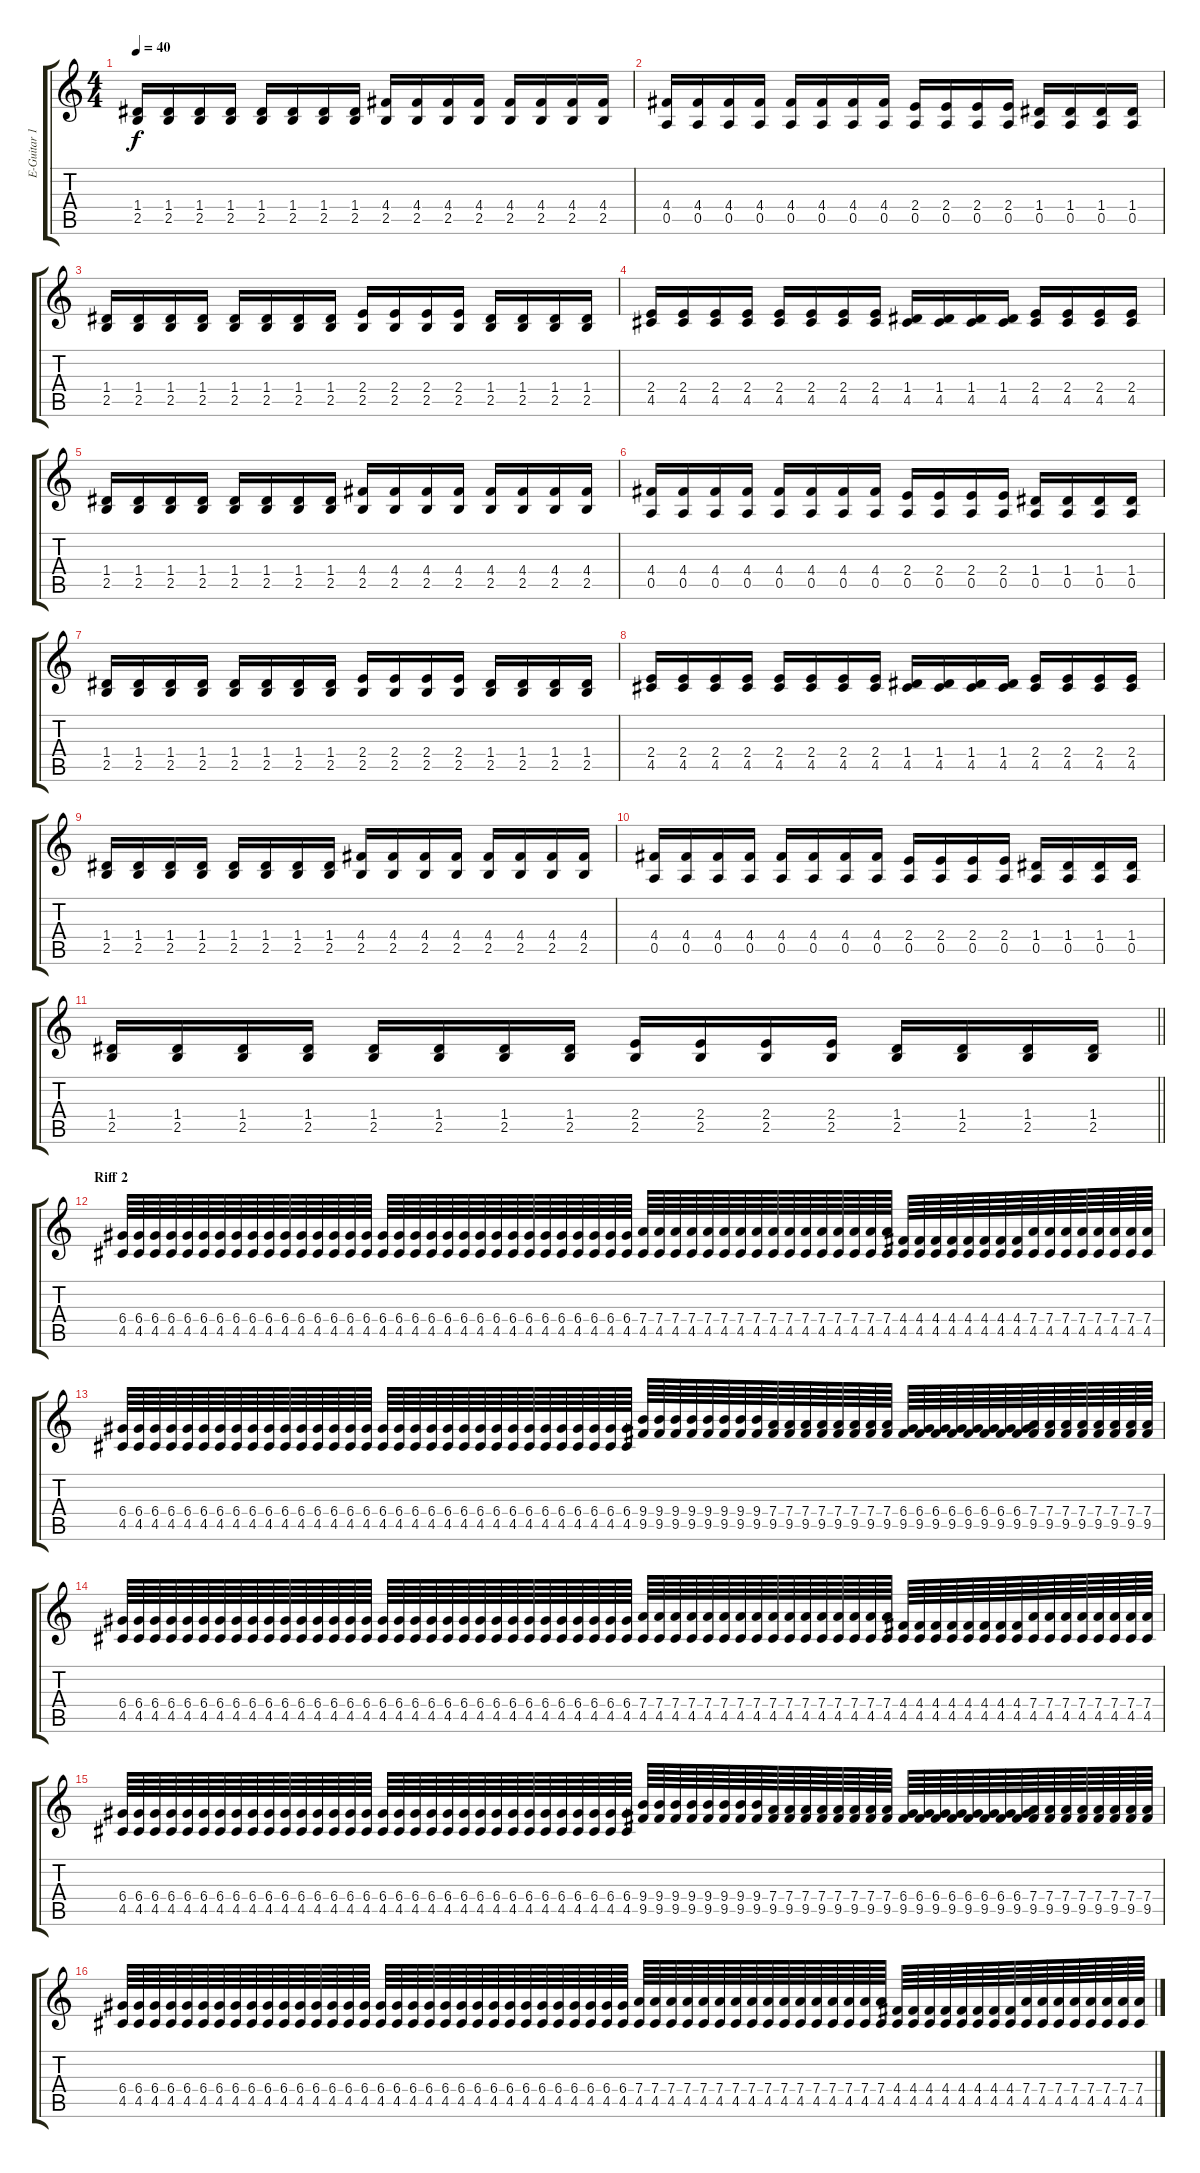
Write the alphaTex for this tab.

\track ("E-Guitar 1" "E-Guitar 1") {instrument distortionguitar}
\staff {score tabs}
\tuning (E4 B3 G3 D3 A2 E2) {hide}
\ts (4 4)
\tempo 40
\clef g2
\ks c
(1.4 2.5).16{dy f} (1.4 2.5).16 (1.4 2.5).16 (1.4 2.5).16 (1.4 2.5).16 (1.4 2.5).16 (1.4 2.5).16 (1.4 2.5).16 (4.4 2.5).16 (4.4 2.5).16 (4.4 2.5).16 (4.4 2.5).16 (4.4 2.5).16 (4.4 2.5).16 (4.4 2.5).16 (4.4 2.5).16 |
(4.4 0.5).16 (4.4 0.5).16 (4.4 0.5).16 (4.4 0.5).16 (4.4 0.5).16 (4.4 0.5).16 (4.4 0.5).16 (4.4 0.5).16 (2.4 0.5).16 (2.4 0.5).16 (2.4 0.5).16 (2.4 0.5).16 (1.4 0.5).16 (1.4 0.5).16 (1.4 0.5).16 (1.4 0.5).16 |
(1.4 2.5).16 (1.4 2.5).16 (1.4 2.5).16 (1.4 2.5).16 (1.4 2.5).16 (1.4 2.5).16 (1.4 2.5).16 (1.4 2.5).16 (2.4 2.5).16 (2.4 2.5).16 (2.4 2.5).16 (2.4 2.5).16 (1.4 2.5).16 (1.4 2.5).16 (1.4 2.5).16 (1.4 2.5).16 |
(2.4 4.5).16 (2.4 4.5).16 (2.4 4.5).16 (2.4 4.5).16 (2.4 4.5).16 (2.4 4.5).16 (2.4 4.5).16 (2.4 4.5).16 (1.4 4.5).16 (1.4 4.5).16 (1.4 4.5).16 (1.4 4.5).16 (2.4 4.5).16 (2.4 4.5).16 (2.4 4.5).16 (2.4 4.5).16 |
(1.4 2.5).16 (1.4 2.5).16 (1.4 2.5).16 (1.4 2.5).16 (1.4 2.5).16 (1.4 2.5).16 (1.4 2.5).16 (1.4 2.5).16 (4.4 2.5).16 (4.4 2.5).16 (4.4 2.5).16 (4.4 2.5).16 (4.4 2.5).16 (4.4 2.5).16 (4.4 2.5).16 (4.4 2.5).16 |
(4.4 0.5).16 (4.4 0.5).16 (4.4 0.5).16 (4.4 0.5).16 (4.4 0.5).16 (4.4 0.5).16 (4.4 0.5).16 (4.4 0.5).16 (2.4 0.5).16 (2.4 0.5).16 (2.4 0.5).16 (2.4 0.5).16 (1.4 0.5).16 (1.4 0.5).16 (1.4 0.5).16 (1.4 0.5).16 |
(1.4 2.5).16 (1.4 2.5).16 (1.4 2.5).16 (1.4 2.5).16 (1.4 2.5).16 (1.4 2.5).16 (1.4 2.5).16 (1.4 2.5).16 (2.4 2.5).16 (2.4 2.5).16 (2.4 2.5).16 (2.4 2.5).16 (1.4 2.5).16 (1.4 2.5).16 (1.4 2.5).16 (1.4 2.5).16 |
(2.4 4.5).16 (2.4 4.5).16 (2.4 4.5).16 (2.4 4.5).16 (2.4 4.5).16 (2.4 4.5).16 (2.4 4.5).16 (2.4 4.5).16 (1.4 4.5).16 (1.4 4.5).16 (1.4 4.5).16 (1.4 4.5).16 (2.4 4.5).16 (2.4 4.5).16 (2.4 4.5).16 (2.4 4.5).16 |
(1.4 2.5).16 (1.4 2.5).16 (1.4 2.5).16 (1.4 2.5).16 (1.4 2.5).16 (1.4 2.5).16 (1.4 2.5).16 (1.4 2.5).16 (4.4 2.5).16 (4.4 2.5).16 (4.4 2.5).16 (4.4 2.5).16 (4.4 2.5).16 (4.4 2.5).16 (4.4 2.5).16 (4.4 2.5).16 |
(4.4 0.5).16 (4.4 0.5).16 (4.4 0.5).16 (4.4 0.5).16 (4.4 0.5).16 (4.4 0.5).16 (4.4 0.5).16 (4.4 0.5).16 (2.4 0.5).16 (2.4 0.5).16 (2.4 0.5).16 (2.4 0.5).16 (1.4 0.5).16 (1.4 0.5).16 (1.4 0.5).16 (1.4 0.5).16 |
\barLineRight lightlight
(1.4 2.5).16 (1.4 2.5).16 (1.4 2.5).16 (1.4 2.5).16 (1.4 2.5).16 (1.4 2.5).16 (1.4 2.5).16 (1.4 2.5).16 (2.4 2.5).16 (2.4 2.5).16 (2.4 2.5).16 (2.4 2.5).16 (1.4 2.5).16 (1.4 2.5).16 (1.4 2.5).16 (1.4 2.5).16 |
\section ("" "Riff 2")
(6.4 4.5).64 (6.4 4.5).64 (6.4 4.5).64 (6.4 4.5).64 (6.4 4.5).64 (6.4 4.5).64 (6.4 4.5).64 (6.4 4.5).64 (6.4 4.5).64 (6.4 4.5).64 (6.4 4.5).64 (6.4 4.5).64 (6.4 4.5).64 (6.4 4.5).64 (6.4 4.5).64 (6.4 4.5).64 (6.4 4.5).64 (6.4 4.5).64 (6.4 4.5).64 (6.4 4.5).64 (6.4 4.5).64 (6.4 4.5).64 (6.4 4.5).64 (6.4 4.5).64 (6.4 4.5).64 (6.4 4.5).64 (6.4 4.5).64 (6.4 4.5).64 (6.4 4.5).64 (6.4 4.5).64 (6.4 4.5).64 (6.4 4.5).64 (7.4 4.5).64 (7.4 4.5).64 (7.4 4.5).64 (7.4 4.5).64 (7.4 4.5).64 (7.4 4.5).64 (7.4 4.5).64 (7.4 4.5).64 (7.4 4.5).64 (7.4 4.5).64 (7.4 4.5).64 (7.4 4.5).64 (7.4 4.5).64 (7.4 4.5).64 (7.4 4.5).64 (7.4 4.5).64 (4.4 4.5).64 (4.4 4.5).64 (4.4 4.5).64 (4.4 4.5).64 (4.4 4.5).64 (4.4 4.5).64 (4.4 4.5).64 (4.4 4.5).64 (7.4 4.5).64 (7.4 4.5).64 (7.4 4.5).64 (7.4 4.5).64 (7.4 4.5).64 (7.4 4.5).64 (7.4 4.5).64 (7.4 4.5).64 |
(6.4 4.5).64 (6.4 4.5).64 (6.4 4.5).64 (6.4 4.5).64 (6.4 4.5).64 (6.4 4.5).64 (6.4 4.5).64 (6.4 4.5).64 (6.4 4.5).64 (6.4 4.5).64 (6.4 4.5).64 (6.4 4.5).64 (6.4 4.5).64 (6.4 4.5).64 (6.4 4.5).64 (6.4 4.5).64 (6.4 4.5).64 (6.4 4.5).64 (6.4 4.5).64 (6.4 4.5).64 (6.4 4.5).64 (6.4 4.5).64 (6.4 4.5).64 (6.4 4.5).64 (6.4 4.5).64 (6.4 4.5).64 (6.4 4.5).64 (6.4 4.5).64 (6.4 4.5).64 (6.4 4.5).64 (6.4 4.5).64 (6.4 4.5).64 (9.4 9.5).64 (9.4 9.5).64 (9.4 9.5).64 (9.4 9.5).64 (9.4 9.5).64 (9.4 9.5).64 (9.4 9.5).64 (9.4 9.5).64 (7.4 9.5).64 (7.4 9.5).64 (7.4 9.5).64 (7.4 9.5).64 (7.4 9.5).64 (7.4 9.5).64 (7.4 9.5).64 (7.4 9.5).64 (6.4 9.5).64 (6.4 9.5).64 (6.4 9.5).64 (6.4 9.5).64 (6.4 9.5).64 (6.4 9.5).64 (6.4 9.5).64 (6.4 9.5).64 (7.4 9.5).64 (7.4 9.5).64 (7.4 9.5).64 (7.4 9.5).64 (7.4 9.5).64 (7.4 9.5).64 (7.4 9.5).64 (7.4 9.5).64 |
(6.4 4.5).64 (6.4 4.5).64 (6.4 4.5).64 (6.4 4.5).64 (6.4 4.5).64 (6.4 4.5).64 (6.4 4.5).64 (6.4 4.5).64 (6.4 4.5).64 (6.4 4.5).64 (6.4 4.5).64 (6.4 4.5).64 (6.4 4.5).64 (6.4 4.5).64 (6.4 4.5).64 (6.4 4.5).64 (6.4 4.5).64 (6.4 4.5).64 (6.4 4.5).64 (6.4 4.5).64 (6.4 4.5).64 (6.4 4.5).64 (6.4 4.5).64 (6.4 4.5).64 (6.4 4.5).64 (6.4 4.5).64 (6.4 4.5).64 (6.4 4.5).64 (6.4 4.5).64 (6.4 4.5).64 (6.4 4.5).64 (6.4 4.5).64 (7.4 4.5).64 (7.4 4.5).64 (7.4 4.5).64 (7.4 4.5).64 (7.4 4.5).64 (7.4 4.5).64 (7.4 4.5).64 (7.4 4.5).64 (7.4 4.5).64 (7.4 4.5).64 (7.4 4.5).64 (7.4 4.5).64 (7.4 4.5).64 (7.4 4.5).64 (7.4 4.5).64 (7.4 4.5).64 (4.4 4.5).64 (4.4 4.5).64 (4.4 4.5).64 (4.4 4.5).64 (4.4 4.5).64 (4.4 4.5).64 (4.4 4.5).64 (4.4 4.5).64 (7.4 4.5).64 (7.4 4.5).64 (7.4 4.5).64 (7.4 4.5).64 (7.4 4.5).64 (7.4 4.5).64 (7.4 4.5).64 (7.4 4.5).64 |
(6.4 4.5).64 (6.4 4.5).64 (6.4 4.5).64 (6.4 4.5).64 (6.4 4.5).64 (6.4 4.5).64 (6.4 4.5).64 (6.4 4.5).64 (6.4 4.5).64 (6.4 4.5).64 (6.4 4.5).64 (6.4 4.5).64 (6.4 4.5).64 (6.4 4.5).64 (6.4 4.5).64 (6.4 4.5).64 (6.4 4.5).64 (6.4 4.5).64 (6.4 4.5).64 (6.4 4.5).64 (6.4 4.5).64 (6.4 4.5).64 (6.4 4.5).64 (6.4 4.5).64 (6.4 4.5).64 (6.4 4.5).64 (6.4 4.5).64 (6.4 4.5).64 (6.4 4.5).64 (6.4 4.5).64 (6.4 4.5).64 (6.4 4.5).64 (9.4 9.5).64 (9.4 9.5).64 (9.4 9.5).64 (9.4 9.5).64 (9.4 9.5).64 (9.4 9.5).64 (9.4 9.5).64 (9.4 9.5).64 (7.4 9.5).64 (7.4 9.5).64 (7.4 9.5).64 (7.4 9.5).64 (7.4 9.5).64 (7.4 9.5).64 (7.4 9.5).64 (7.4 9.5).64 (6.4 9.5).64 (6.4 9.5).64 (6.4 9.5).64 (6.4 9.5).64 (6.4 9.5).64 (6.4 9.5).64 (6.4 9.5).64 (6.4 9.5).64 (7.4 9.5).64 (7.4 9.5).64 (7.4 9.5).64 (7.4 9.5).64 (7.4 9.5).64 (7.4 9.5).64 (7.4 9.5).64 (7.4 9.5).64 |
(6.4 4.5).64 (6.4 4.5).64 (6.4 4.5).64 (6.4 4.5).64 (6.4 4.5).64 (6.4 4.5).64 (6.4 4.5).64 (6.4 4.5).64 (6.4 4.5).64 (6.4 4.5).64 (6.4 4.5).64 (6.4 4.5).64 (6.4 4.5).64 (6.4 4.5).64 (6.4 4.5).64 (6.4 4.5).64 (6.4 4.5).64 (6.4 4.5).64 (6.4 4.5).64 (6.4 4.5).64 (6.4 4.5).64 (6.4 4.5).64 (6.4 4.5).64 (6.4 4.5).64 (6.4 4.5).64 (6.4 4.5).64 (6.4 4.5).64 (6.4 4.5).64 (6.4 4.5).64 (6.4 4.5).64 (6.4 4.5).64 (6.4 4.5).64 (7.4 4.5).64 (7.4 4.5).64 (7.4 4.5).64 (7.4 4.5).64 (7.4 4.5).64 (7.4 4.5).64 (7.4 4.5).64 (7.4 4.5).64 (7.4 4.5).64 (7.4 4.5).64 (7.4 4.5).64 (7.4 4.5).64 (7.4 4.5).64 (7.4 4.5).64 (7.4 4.5).64 (7.4 4.5).64 (4.4 4.5).64 (4.4 4.5).64 (4.4 4.5).64 (4.4 4.5).64 (4.4 4.5).64 (4.4 4.5).64 (4.4 4.5).64 (4.4 4.5).64 (7.4 4.5).64 (7.4 4.5).64 (7.4 4.5).64 (7.4 4.5).64 (7.4 4.5).64 (7.4 4.5).64 (7.4 4.5).64 (7.4 4.5).64
